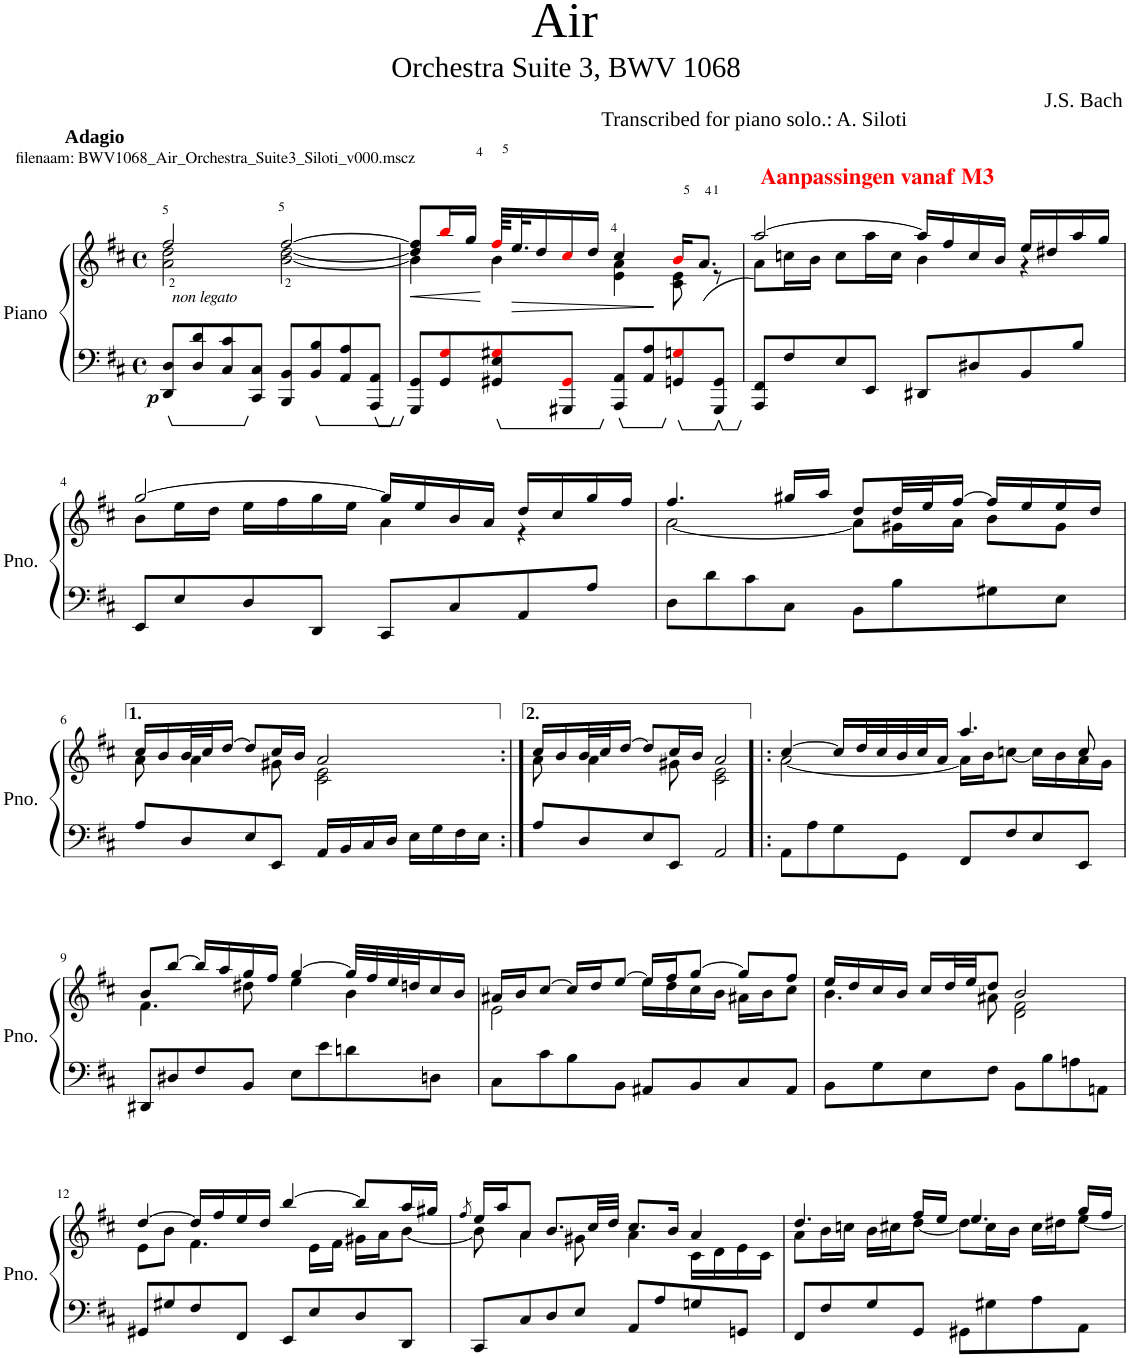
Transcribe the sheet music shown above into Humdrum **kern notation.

**kern	**kern	**dynam
*part1	*part1	*part1
*staff2	*staff1	*staff1/2
*I"Piano	*	*
*I'Pno.	*	*
*clefF4	*clefG2	*
*k[f#c#]	*k[f#c#]	*
*M4/4	*M4/4	*
*met(c)	*met(c)	*
=1	=1	=1
*	*^	*
!	!LO:TX:a:B:t=Adagio	!	!
!	!LO:TX:a:t=filenaam&colon; BWV1068_Air_Orchestra_Suite3_Siloti_v000.mscz	!	!
!LO:TX:a:i:t=non legato	!	!	!
!	!	!	!LO:DY:b=2
8DD/ 8D/L	2a\ 2dd\	2ff#/	p
8D/ 8d/	.	.	.
8C#/ 8c#/	.	.	.
8CC#/ 8C#/J	.	.	.
8BBB/ 8BB/L	[2b\ [2dd\	[2ff#/	.
8BB/ 8B/	.	.	.
8AA/ 8A/	.	.	.
8AAA/ 8AA/J	.	.	.
=2	=2	=2	=2
!	!	!	!LO:HP:b
8GGG/ 8GG/L	8dd/] 8ff#/]L	4b\]	<
8GG/ 8Gi/	16bbi/L	.	.
.	16gg/JJ	.	.
8GG#X/ 8E/ 8G#Xi/	64ff#i/KLLL	4b\	.
!	!	!	!LO:HP:b
.	32.ee/L	.	>
.	16dd/	.	.
8GGG#X/ 8GG#i/J	16cc#i/	.	.
.	16dd/JJ	.	.
8AAA/ 8AA/L	4cc#/	4e\ 4a\	.
8AA/ 8A/	.	.	.
8GGn/ 8Gni/	16bi/KL	8c#\ 8e\	.
.	(8.a/J	.	.
8GGG#/ 8GG/J	.	8r	.
*	*v	*v	*
.	.	[ ]
=3	=3	=3
*	*^	*
!	!LO:TX:a:B:color=#FF0000:t=Aanpassingen vanaf M3	!	!
8AAA/ 8FF#/L	[2aa/)	8a\L	.
8F#/	.	16ccn\L	.
.	.	16b\JJ	.
8E/	.	8cc\L	.
8EE/J	.	16aa\L	.
.	.	16cc\JJ	.
8DD#X/L	16aa/LL]	4b\	.
.	16ff#/	.	.
8D#X/	16cc/	.	.
.	16b/JJ	.	.
8BB/	16ee/LL	4r	.
.	16dd#X/	.	.
8B/J	16aa/	.	.
.	16gg/JJ	.	.
!!LO:LB:g=z	!!
=4	=4	=4	=4
8EE/L	[2gg/	8b\L	.
8E/	.	16ee\L	.
.	.	16dd\JJ	.
8D/	.	16ee\LL	.
.	.	16ff#\	.
8DD/J	.	16gg\	.
.	.	16ee\JJ	.
8CC#/L	16gg/LL]	4a\	.
.	16ee/	.	.
8C#/	16b/	.	.
.	16a/JJ	.	.
8AA/	16dd/LL	4r	.
.	16cc#/	.	.
8A/J	16gg/	.	.
.	16ff#/JJ	.	.
=5	=5	=5	=5
8D\L	4.ff#/	[2a\	.
8d\	.	.	.
8c#\	.	.	.
8C#\J	16gg#X/LL	.	.
.	16aa/JJ	.	.
8BB\L	8dd/L	8a\L]	.
8B\	32dd/LL	16g#X\L	.
.	32ee/J	.	.
.	[16ff#/JJ	16a\JJ	.
8G#X\	16ff#/LL]	8b\L	.
.	16ee/	.	.
8E\J	16ee/	8g#\J	.
.	16dd/JJ	.	.
!!LO:LB:g=z	!!
=6	=6	=6	=6
8A/L	16cc#/LL	8a\	.
.	16b/	.	.
8D/	32b/L	4a\	.
.	32cc#/J	.	.
.	[16dd/JJ	.	.
8E/	8dd/L]	.	.
8EE/J	16cc#/L	8g#X\	.
.	16b/JJ	.	.
16AA/LL	2a/	2c#\ 2e\	.
16BB/	.	.	.
16C#/	.	.	.
16D/JJ	.	.	.
16E\LL	.	.	.
16G\	.	.	.
16F#\	.	.	.
16E\JJ	.	.	.
=7:|!	=7:|!	=7:|!	=7:|!
8A/L	16cc#/LL	8a\	.
.	16b/	.	.
8D/	32b/L	4a\	.
.	32cc#/J	.	.
.	[16dd/JJ	.	.
8E/	8dd/L]	.	.
8EE/J	16cc#/L	8g#X\	.
.	16b/JJ	.	.
2AA/	2a/	2c#\ 2e\	.
=8!|:	=8!|:	=8!|:	=8!|:
8AA\L	[4cc#/	[2a\	.
8A\	.	.	.
8G\	16cc#/LL]	.	.
.	32dd/L	.	.
.	32cc#/	.	.
8GG\J	32b/	.	.
.	32cc#/J	.	.
.	16a/JJ	.	.
8FF#/L	4.aa/	16a\LL]	.
.	.	16b\J	.
8F#/	.	[8ccn\J	.
8E/	.	16cc\LL]	.
.	.	16b\	.
8EE/J	8cc/	16a\	.
.	.	16g\JJ	.
!!LO:LB:g=z	!!
=9	=9	=9	=9
8DD#X/L	8b/L	4.f#\	.
8D#X/	[8bb/J	.	.
8F#/	16bb/LL]	.	.
.	16aa/	.	.
8BB/J	16gg/	8dd#X\	.
.	16ff#/JJ	.	.
8E\L	[4gg/	4ee\	.
8e\	.	.	.
8dn\	32gg/LLL]	4b\	.
.	32ff#/	.	.
.	32ee/	.	.
.	32ddn/J	.	.
8Dn\J	16cc#/	.	.
.	16b/JJ	.	.
=10	=10	=10	=10
8C#\L	16a#X/LL	2e\	.
.	16b/J	.	.
8c#\	[8cc#/J	.	.
8B\	16cc#/LL]	.	.
.	16dd/J	.	.
8BB\J	[8ee/J	.	.
8AA#X/L	16ee/LL]	16ee\LL	.
.	16ff#/J	16dd\	.
8BB/	[8gg/J	16cc#\	.
.	.	16b\JJ	.
8C#/	8gg/L]	16a#X\LL	.
.	.	16b\J	.
8AA#/J	8ff#/J	8cc#\J	.
=11	=11	=11	=11
8BB\L	16ee/LL	4.b\	.
.	16dd/	.	.
8G\	16cc#/	.	.
.	16b/JJ	.	.
8E\	16cc#/LL	.	.
.	32dd/L	.	.
.	32ee/JJ	.	.
8F#\J	8dd/J	8a#X\	.
8BB\L	2b/	2d\ 2f#\	.
8B\	.	.	.
8An\	.	.	.
8AAn\J	.	.	.
!!LO:LB:g=z	!!
=12	=12	=12	=12
8GG#X/L	[4dd/	8e\L	.
8G#X/	.	8b\J	.
8F#/	16dd/LL]	4.f#\	.
.	16ff#/	.	.
8FF#/J	16ee/	.	.
.	16dd/JJ	.	.
8EE/L	[4bb/	.	.
8E/	.	16e\LL	.
.	.	16f#\JJ	.
8D/	8bb/L]	16g#X\LL	.
.	.	16a\J	.
8DD/J	16aa/L	[8b\J	.
.	16gg#X/JJ	.	.
=13	=13	=13	=13
.	8qff#/	.	.
8CC#/L	16ee/LL	8b\]	.
.	16aa/J	.	.
8C#/	8a/J	4a\	.
8D/	8.b/L	.	.
8E/J	.	8g#X\	.
.	32cc#/LL	.	.
.	32dd/JJJ	.	.
8AA/L	8.cc#/L	4a\	.
8A/	.	.	.
.	16b/Jk	.	.
8Gn/	4a/	16c#\LL	.
.	.	16d\	.
8GGn/J	.	16e\	.
.	.	16c#\JJ	.
=14	=14	=14	=14
8FF#/L	4.dd/	8a\L	.
8F#/	.	16b\L	.
.	.	16ccn\JJ	.
8G/	.	16b\LL	.
.	.	16cc#X\J	.
8GG/J	16ff#/LL	[8dd\J	.
.	16ee/JJ	.	.
8GG#X\L	4.ee/	8dd\L]	.
8G#X\	.	16cc#\L	.
.	.	16b\JJ	.
8A\	.	16cc#\LL	.
.	.	16dd#X\J	.
8AA\J	16gg/LL	[8ee\J	.
.	16ff#/JJ	.	.
*	*v	*v	*
=	=	=
*-	*-	*-
